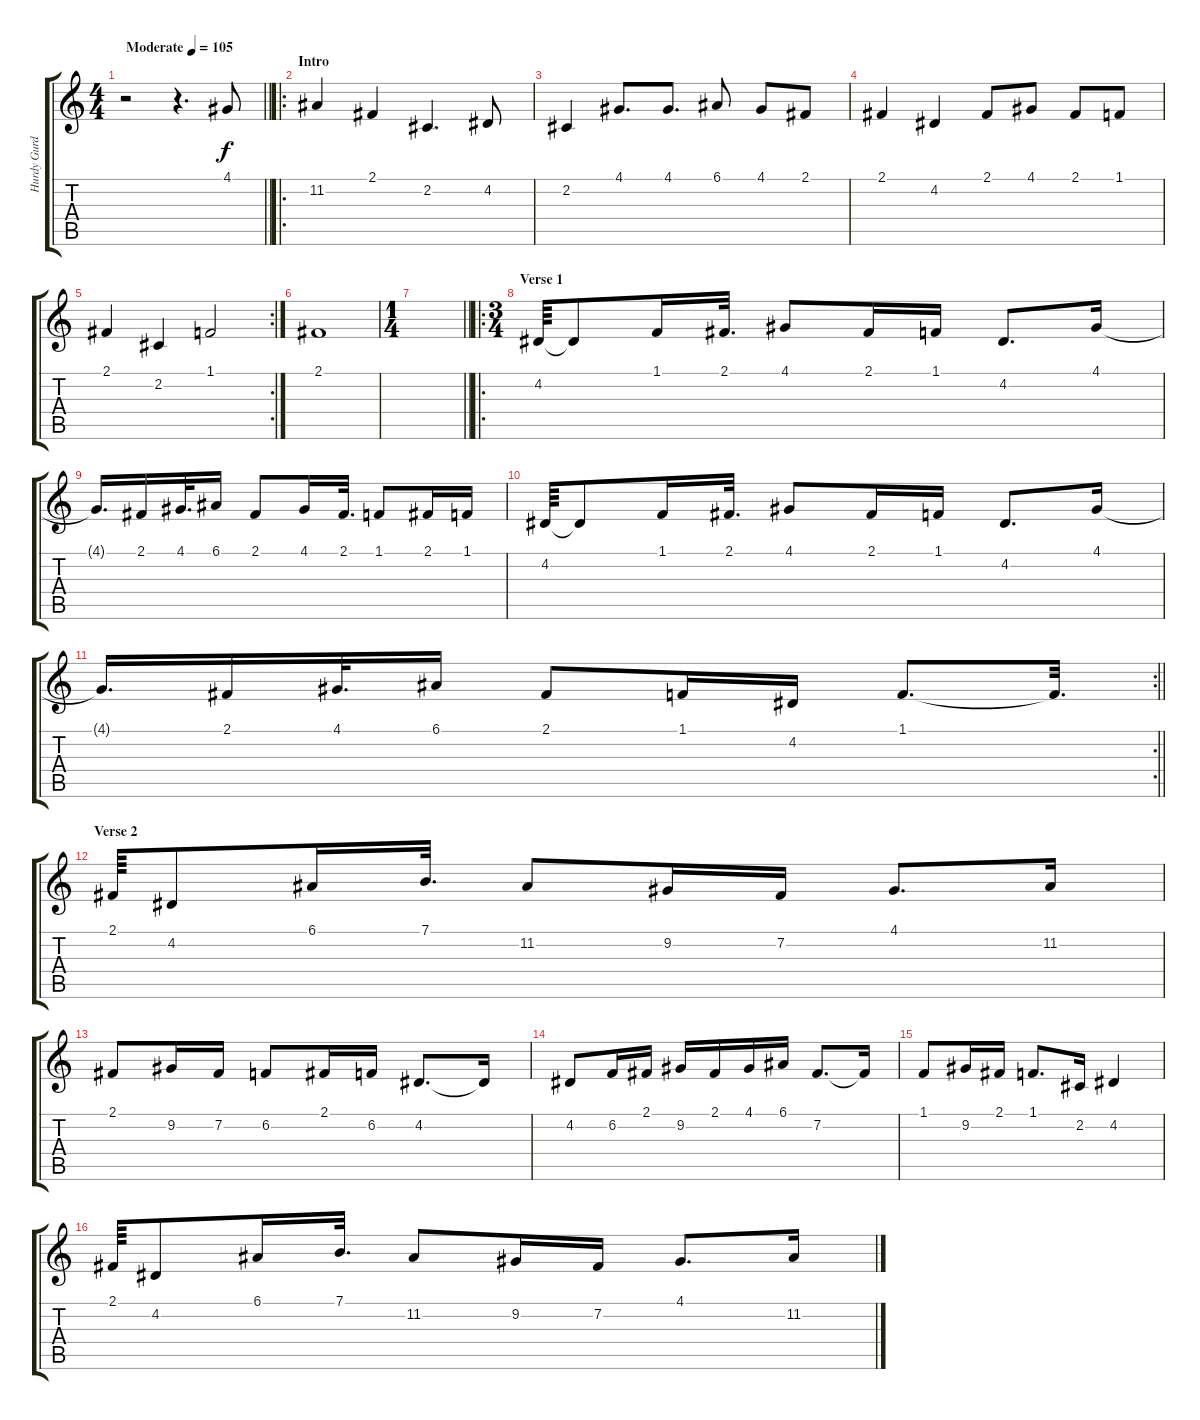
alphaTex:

\track ("Hurdy Gurdy" "Hurdy Gurd") {instrument cello}
\staff {score tabs}
\tuning (E4 B3 G3 D3 A2 E2) {hide}
\ts (4 4)
\tempo (105 "Moderate")
\clef g2
\barLineRight lightlight
\ks c
r.2{dy f instrument cello} r.4{d} 4.1.8 |
\ro
\section ("" "Intro")
11.2.4 2.1.4 2.2.4{d} 4.2.8 |
2.2.4 4.1.8{d} 4.1.8{d} 6.1.8 4.1.8 2.1.8 |
2.1.4 4.2.4 2.1.8 4.1.8 2.1.8 1.1.8 |
\rc 2
2.1.4 2.2.4 1.1.2 |
2.1.1 |
\ts (1 4)
\barLineRight lightlight
|
\ro
\ts (3 4)
\section ("" "Verse 1")
4.2.64 4.2{t}.8 1.1.16 2.1.32{d} 4.1.8 2.1.16 1.1.16 4.2.8{d} 4.1.16 |
4.1{t}.16{d} 2.1.16 4.1.32{d} 6.1.16 2.1.8 4.1.16 2.1.32{d} 1.1.8 2.1.16 1.1.16 |
4.2.64 4.2{t}.8 1.1.16 2.1.32{d} 4.1.8 2.1.16 1.1.16 4.2.8{d} 4.1.16 |
\rc 2
\barLineRight lightlight
4.1{t}.16{d} 2.1.16 4.1.32{d} 6.1.16 2.1.8 1.1.16 4.2.16 1.1.8{d} 1.1{t}.32{d} |
\section ("" "Verse 2")
2.1.64 4.2.8 6.1.16 7.1.32{d} 11.2.8 9.2.16 7.2.16 4.1.8{d} 11.2.16 |
2.1.8 9.2.16 7.2.16 6.2.8 2.1.16 6.2.16 4.2.8{d} 4.2{t}.16 |
4.2.8 6.2.16 2.1.16 9.2.16 2.1.16 4.1.16 6.1.16 7.2.8{d} 7.2{t}.16 |
1.1.8 9.2.16 2.1.16 1.1.8{d} 2.2.16 4.2.4 |
2.1.64 4.2.8 6.1.16 7.1.32{d} 11.2.8 9.2.16 7.2.16 4.1.8{d} 11.2.16
